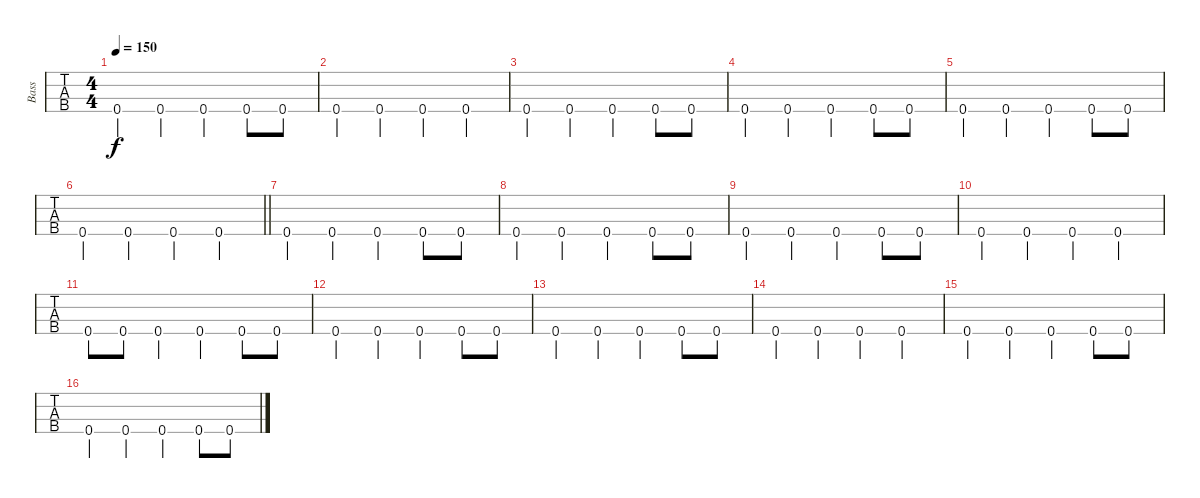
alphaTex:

\track ("Bass" "Bass") {instrument synthbass2}
\staff {tabs}
\tuning (F2 C2 G1 D1) {hide}
\ts (4 4)
\tempo 150
\clef f4
\ks c
0.4.4{dy f} 0.4.4 0.4.4 0.4.8 0.4.8 |
0.4.4 0.4.4 0.4.4 0.4.4 |
0.4.4 0.4.4 0.4.4 0.4.8 0.4.8 |
0.4.4 0.4.4 0.4.4 0.4.8 0.4.8 |
0.4.4 0.4.4 0.4.4 0.4.8 0.4.8 |
\barLineRight lightlight
0.4.4 0.4.4 0.4.4 0.4.4 |
0.4.4 0.4.4 0.4.4 0.4.8 0.4.8 |
0.4.4 0.4.4 0.4.4 0.4.8 0.4.8 |
0.4.4 0.4.4 0.4.4 0.4.8 0.4.8 |
0.4.4 0.4.4 0.4.4 0.4.4 |
0.4.8 0.4.8 0.4.4 0.4.4 0.4.8 0.4.8 |
0.4.4 0.4.4 0.4.4 0.4.8 0.4.8 |
0.4.4 0.4.4 0.4.4 0.4.8 0.4.8 |
0.4.4 0.4.4 0.4.4 0.4.4 |
0.4.4 0.4.4 0.4.4 0.4.8 0.4.8 |
0.4.4 0.4.4 0.4.4 0.4.8 0.4.8
